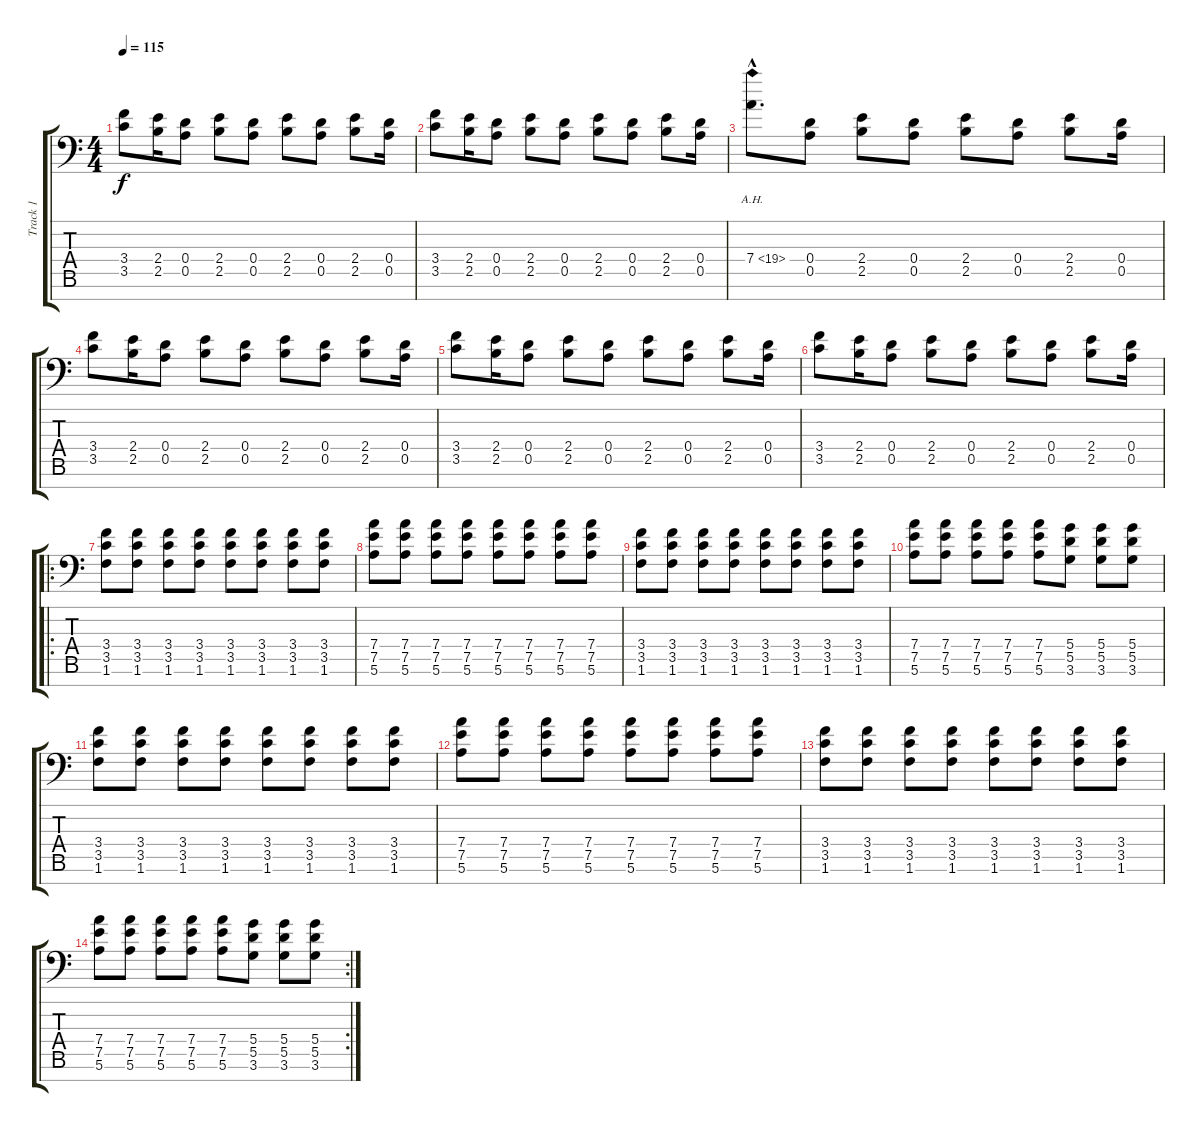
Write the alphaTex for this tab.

\track ("Track 1" "Track 1") {instrument distortionguitar}
\staff {score tabs}
\tuning (E4 B3 G3 D3 A2 E2 A1) {hide}
\ts (4 4)
\tempo 115
\clef f4
\ks c
(3.4 3.5).8{dy f} (2.4 2.5).16 (0.4 0.5).8 (2.4 2.5).8 (0.4 0.5).8 (2.4 2.5).8 (0.4 0.5).8 (2.4 2.5).8 (0.4 0.5).16 |
(3.4 3.5).8 (2.4 2.5).16 (0.4 0.5).8 (2.4 2.5).8 (0.4 0.5).8 (2.4 2.5).8 (0.4 0.5).8 (2.4 2.5).8 (0.4 0.5).16 |
7.4{ah 12 hac}.8{d} (0.4 0.5).8 (2.4 2.5).8 (0.4 0.5).8 (2.4 2.5).8 (0.4 0.5).8 (2.4 2.5).8 (0.4 0.5).16 |
(3.4 3.5).8 (2.4 2.5).16 (0.4 0.5).8 (2.4 2.5).8 (0.4 0.5).8 (2.4 2.5).8 (0.4 0.5).8 (2.4 2.5).8 (0.4 0.5).16 |
(3.4 3.5).8 (2.4 2.5).16 (0.4 0.5).8 (2.4 2.5).8 (0.4 0.5).8 (2.4 2.5).8 (0.4 0.5).8 (2.4 2.5).8 (0.4 0.5).16 |
(3.4 3.5).8 (2.4 2.5).16 (0.4 0.5).8 (2.4 2.5).8 (0.4 0.5).8 (2.4 2.5).8 (0.4 0.5).8 (2.4 2.5).8 (0.4 0.5).16 |
\ro
(3.4 3.5 1.6).8 (3.4 3.5 1.6).8 (3.4 3.5 1.6).8 (3.4 3.5 1.6).8 (3.4 3.5 1.6).8 (3.4 3.5 1.6).8 (3.4 3.5 1.6).8 (3.4 3.5 1.6).8 |
(7.4 7.5 5.6).8 (7.4 7.5 5.6).8 (7.4 7.5 5.6).8 (7.4 7.5 5.6).8 (7.4 7.5 5.6).8 (7.4 7.5 5.6).8 (7.4 7.5 5.6).8 (7.4 7.5 5.6).8 |
(3.4 3.5 1.6).8 (3.4 3.5 1.6).8 (3.4 3.5 1.6).8 (3.4 3.5 1.6).8 (3.4 3.5 1.6).8 (3.4 3.5 1.6).8 (3.4 3.5 1.6).8 (3.4 3.5 1.6).8 |
(7.4 7.5 5.6).8 (7.4 7.5 5.6).8 (7.4 7.5 5.6).8 (7.4 7.5 5.6).8 (7.4 7.5 5.6).8 (5.4 5.5 3.6).8 (5.4 5.5 3.6).8 (5.4 5.5 3.6).8 |
(3.4 3.5 1.6).8 (3.4 3.5 1.6).8 (3.4 3.5 1.6).8 (3.4 3.5 1.6).8 (3.4 3.5 1.6).8 (3.4 3.5 1.6).8 (3.4 3.5 1.6).8 (3.4 3.5 1.6).8 |
(7.4 7.5 5.6).8 (7.4 7.5 5.6).8 (7.4 7.5 5.6).8 (7.4 7.5 5.6).8 (7.4 7.5 5.6).8 (7.4 7.5 5.6).8 (7.4 7.5 5.6).8 (7.4 7.5 5.6).8 |
(3.4 3.5 1.6).8 (3.4 3.5 1.6).8 (3.4 3.5 1.6).8 (3.4 3.5 1.6).8 (3.4 3.5 1.6).8 (3.4 3.5 1.6).8 (3.4 3.5 1.6).8 (3.4 3.5 1.6).8 |
\rc 2
(7.4 7.5 5.6).8 (7.4 7.5 5.6).8 (7.4 7.5 5.6).8 (7.4 7.5 5.6).8 (7.4 7.5 5.6).8 (5.4 5.5 3.6).8 (5.4 5.5 3.6).8 (5.4 5.5 3.6).8
